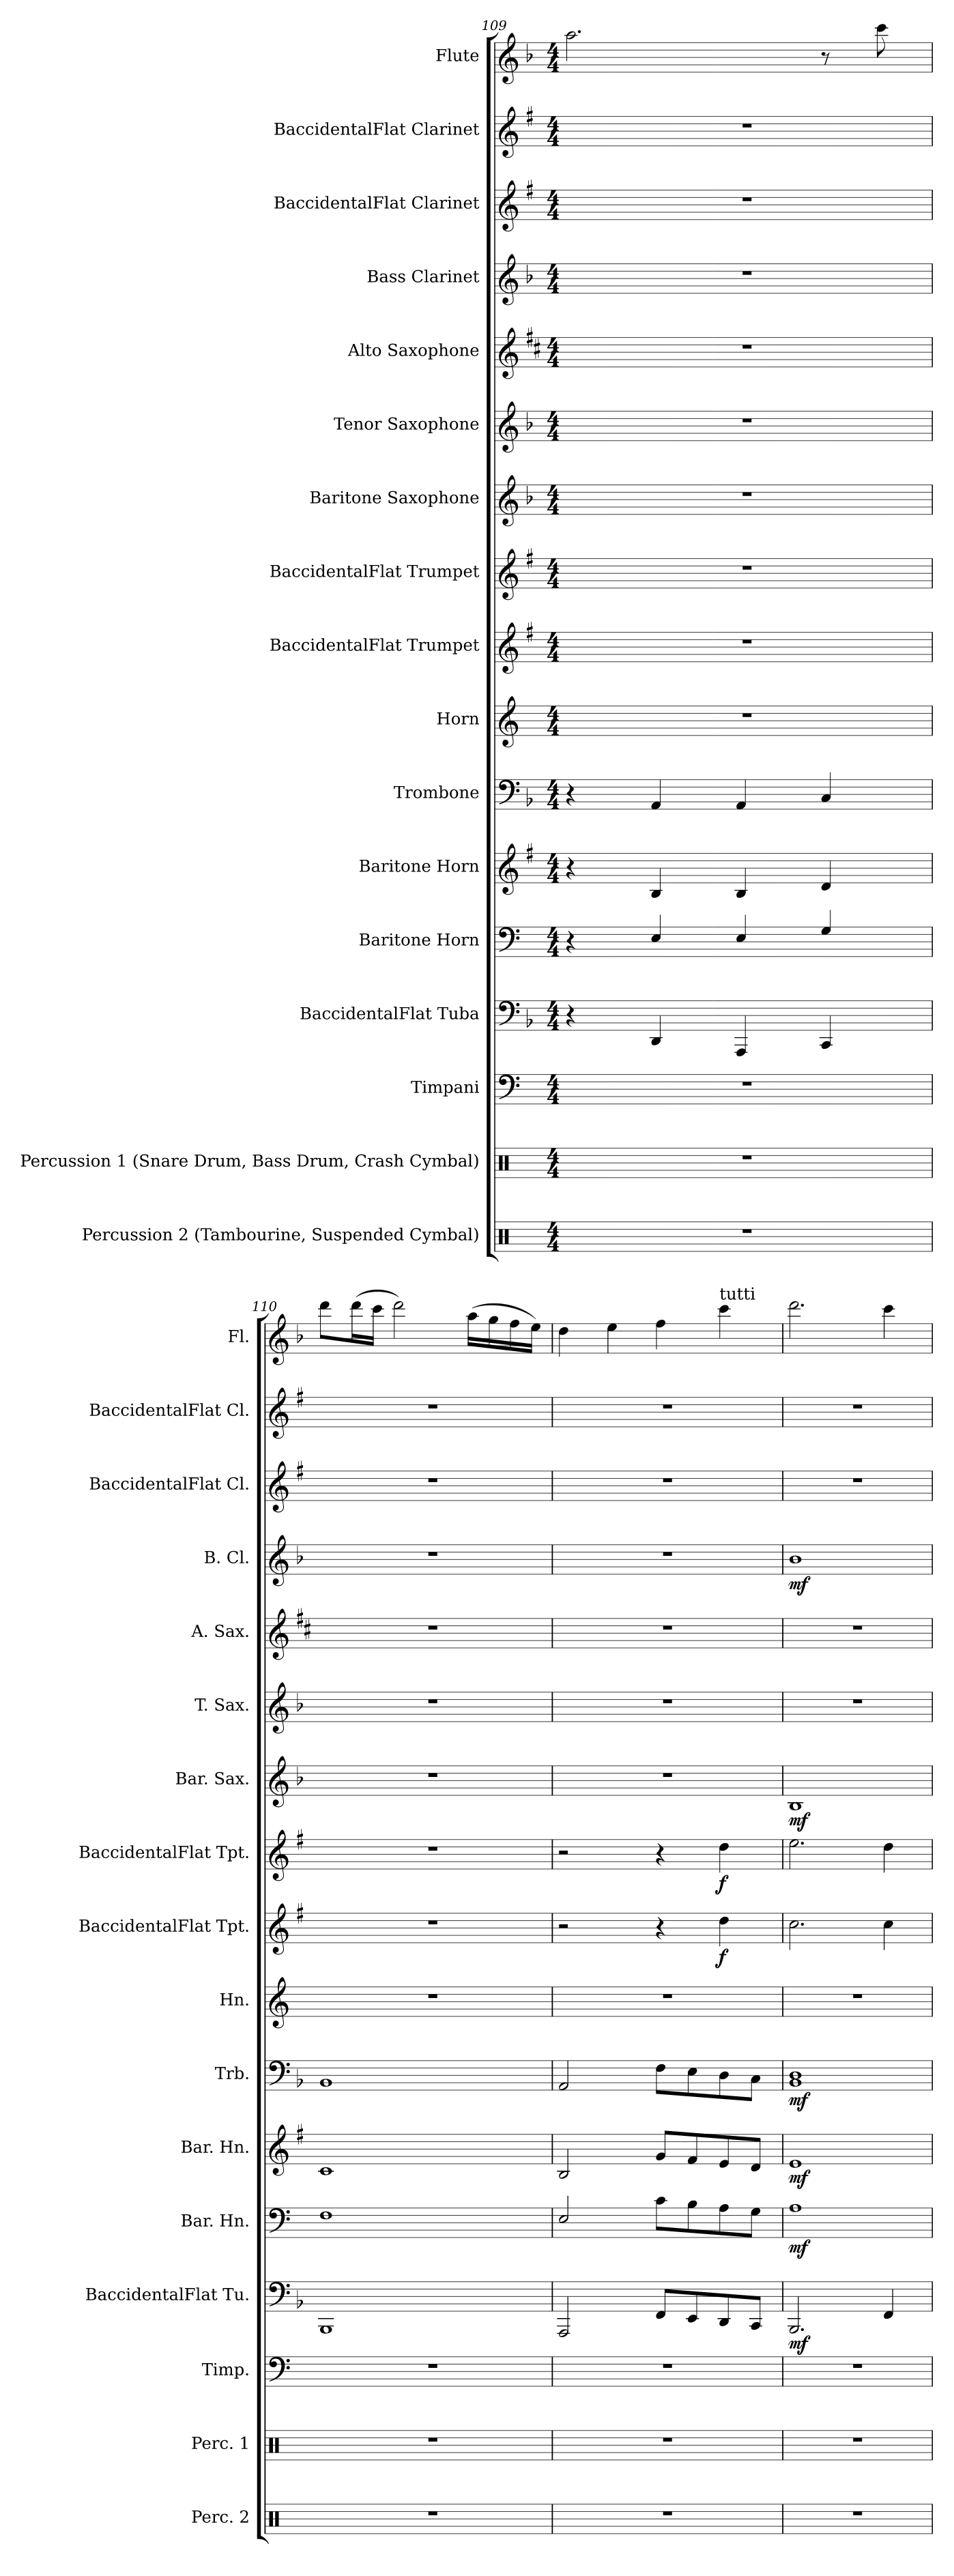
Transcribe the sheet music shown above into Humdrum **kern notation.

**kern	**kern	**kern	**kern	**dynam	**kern	**dynam	**kern	**dynam	**kern	**dynam	**kern	**kern	**dynam	**kern	**dynam	**kern	**dynam	**kern	**kern	**kern	**dynam	**kern	**kern	**kern
*part17	*part16	*part15	*part14	*part14	*part13	*part13	*part12	*part12	*part11	*part11	*part10	*part9	*part9	*part8	*part8	*part7	*part7	*part6	*part5	*part4	*part4	*part3	*part2	*part1
*staff17	*staff16	*staff15	*staff14	*staff14	*staff13	*staff13	*staff12	*staff12	*staff11	*staff11	*staff10	*staff9	*staff9	*staff8	*staff8	*staff7	*staff7	*staff6	*staff5	*staff4	*staff4	*staff3	*staff2	*staff1
*I"Percussion 2 (Tambourine, Suspended Cymbal)	*I"Percussion 1 (Snare Drum, Bass Drum, Crash Cymbal)	*I"Timpani	*I"BaccidentalFlat Tuba	*	*I"Baritone Horn	*	*I"Baritone Horn	*	*I"Trombone	*	*I"Horn	*I"BaccidentalFlat Trumpet	*	*I"BaccidentalFlat Trumpet	*	*I"Baritone Saxophone	*	*I"Tenor Saxophone	*I"Alto Saxophone	*I"Bass Clarinet	*	*I"BaccidentalFlat Clarinet	*I"BaccidentalFlat Clarinet	*I"Flute
*I'Perc. 2	*I'Perc. 1	*I'Timp.	*I'BaccidentalFlat Tu.	*	*I'Bar. Hn.	*	*I'Bar. Hn.	*	*I'Trb.	*	*I'Hn.	*I'BaccidentalFlat Tpt.	*	*I'BaccidentalFlat Tpt.	*	*I'Bar. Sax.	*	*I'T. Sax.	*I'A. Sax.	*I'B. Cl.	*	*I'BaccidentalFlat Cl.	*I'BaccidentalFlat Cl.	*I'Fl.
*clefX	*clefX	*clefF4	*clefF4	*	*clefF4	*	*clefG2	*	*clefF4	*	*clefG2	*clefG2	*	*clefG2	*	*clefG2	*	*clefG2	*clefG2	*clefG2	*	*clefG2	*clefG2	*clefG2
*	*	*	*	*	*ITrd4c7	*	*ITrd1c2	*	*	*	*ITrd4c7	*ITrd1c2	*	*ITrd1c2	*	*ITrd12c21	*	*ITrd8c14	*ITrd5c9	*ITrd8c14	*	*ITrd1c2	*ITrd1c2	*
*k[]	*k[]	*k[]	*k[b-]	*	*k[b-]	*	*k[b-]	*	*k[b-]	*	*k[b-]	*k[b-]	*	*k[b-]	*	*k[b-]	*	*k[b-]	*k[b-]	*k[b-]	*	*k[b-]	*k[b-]	*k[b-]
*M4/4	*M4/4	*M4/4	*M4/4	*	*M4/4	*	*M4/4	*	*M4/4	*	*M4/4	*M4/4	*	*M4/4	*	*M4/4	*	*M4/4	*M4/4	*M4/4	*	*M4/4	*M4/4	*M4/4
=109	=109	=109	=109	=109	=109	=109	=109	=109	=109	=109	=109	=109	=109	=109	=109	=109	=109	=109	=109	=109	=109	=109	=109	=109
1r	1r	1r	4r	.	4r	.	4r	.	4r	.	1r	1r	.	1r	.	1r	.	1r	1r	1r	.	1r	1r	2.aa\
.	.	.	4DD/	.	4AA/	.	4A/	.	4AA/	.	.	.	.	.	.	.	.	.	.	.	.	.	.	.
.	.	.	4AAA/	.	4AA/	.	4A/	.	4AA/	.	.	.	.	.	.	.	.	.	.	.	.	.	.	.
.	.	.	4CC/	.	4C/	.	4c/	.	4C/	.	.	.	.	.	.	.	.	.	.	.	.	.	.	8r
.	.	.	.	.	.	.	.	.	.	.	.	.	.	.	.	.	.	.	.	.	.	.	.	8ccc\
!!LO:PB:g=z
=110	=110	=110	=110	=110	=110	=110	=110	=110	=110	=110	=110	=110	=110	=110	=110	=110	=110	=110	=110	=110	=110	=110	=110	=110
1r	1r	1r	1BBB-	.	1BB-	.	1B-	.	1BB-	.	1r	1r	.	1r	.	1r	.	1r	1r	1r	.	1r	1r	8ddd\L
.	.	.	.	.	.	.	.	.	.	.	.	.	.	.	.	.	.	.	.	.	.	.	.	(16ddd\L
.	.	.	.	.	.	.	.	.	.	.	.	.	.	.	.	.	.	.	.	.	.	.	.	16ccc\JJ
.	.	.	.	.	.	.	.	.	.	.	.	.	.	.	.	.	.	.	.	.	.	.	.	2ddd\)
.	.	.	.	.	.	.	.	.	.	.	.	.	.	.	.	.	.	.	.	.	.	.	.	(16aa\LL
.	.	.	.	.	.	.	.	.	.	.	.	.	.	.	.	.	.	.	.	.	.	.	.	16gg\
.	.	.	.	.	.	.	.	.	.	.	.	.	.	.	.	.	.	.	.	.	.	.	.	16ff\
.	.	.	.	.	.	.	.	.	.	.	.	.	.	.	.	.	.	.	.	.	.	.	.	16ee\JJ)
=111	=111	=111	=111	=111	=111	=111	=111	=111	=111	=111	=111	=111	=111	=111	=111	=111	=111	=111	=111	=111	=111	=111	=111	=111
1r	1r	1r	2AAA/	.	2AA/	.	2A/	.	2AA/	.	1r	2r	.	2r	.	1r	.	1r	1r	1r	.	1r	1r	4dd\
.	.	.	.	.	.	.	.	.	.	.	.	.	.	.	.	.	.	.	.	.	.	.	.	4ee\
.	.	.	8FF/L	.	8F\L	.	8f/L	.	8F\L	.	.	4r	.	4r	.	.	.	.	.	.	.	.	.	4ff\
.	.	.	8EE/	.	8E\	.	8e/	.	8E\	.	.	.	.	.	.	.	.	.	.	.	.	.	.	.
!	!	!	!	!	!	!	!	!	!	!	!	!	!	!	!	!	!	!	!	!	!	!	!	!LO:TX:a:t=tutti
!	!	!	!	!	!	!	!	!	!	!	!	!	!LO:DY:b	!	!LO:DY:b	!	!	!	!	!	!	!	!	!
.	.	.	8DD/	.	8D\	.	8d/	.	8D\	.	.	4cc\	f	4cc\	f	.	.	.	.	.	.	.	.	4ccc\
.	.	.	8CC/J	.	8C\J	.	8c/J	.	8C\J	.	.	.	.	.	.	.	.	.	.	.	.	.	.	.
=112	=112	=112	=112	=112	=112	=112	=112	=112	=112	=112	=112	=112	=112	=112	=112	=112	=112	=112	=112	=112	=112	=112	=112	=112
!	!	!	!	!LO:DY:b	!	!LO:DY:b	!	!LO:DY:b	!	!LO:DY:b	!	!	!	!	!	!	!LO:DY:b	!	!	!	!LO:DY:b	!	!	!
1r	1r	1r	2.BBB-/	mf	1D	mf	1d	mf	1BB- 1D	mf	1r	2.b-\	.	2.dd\	.	1BB-	mf	1r	1r	1B-	mf	1r	1r	2.ddd\
.	.	.	4FF/	.	.	.	.	.	.	.	.	4b-\	.	4cc\	.	.	.	.	.	.	.	.	.	4ccc\
=	=	=	=	=	=	=	=	=	=	=	=	=	=	=	=	=	=	=	=	=	=	=	=	=
*-	*-	*-	*-	*-	*-	*-	*-	*-	*-	*-	*-	*-	*-	*-	*-	*-	*-	*-	*-	*-	*-	*-	*-	*-
